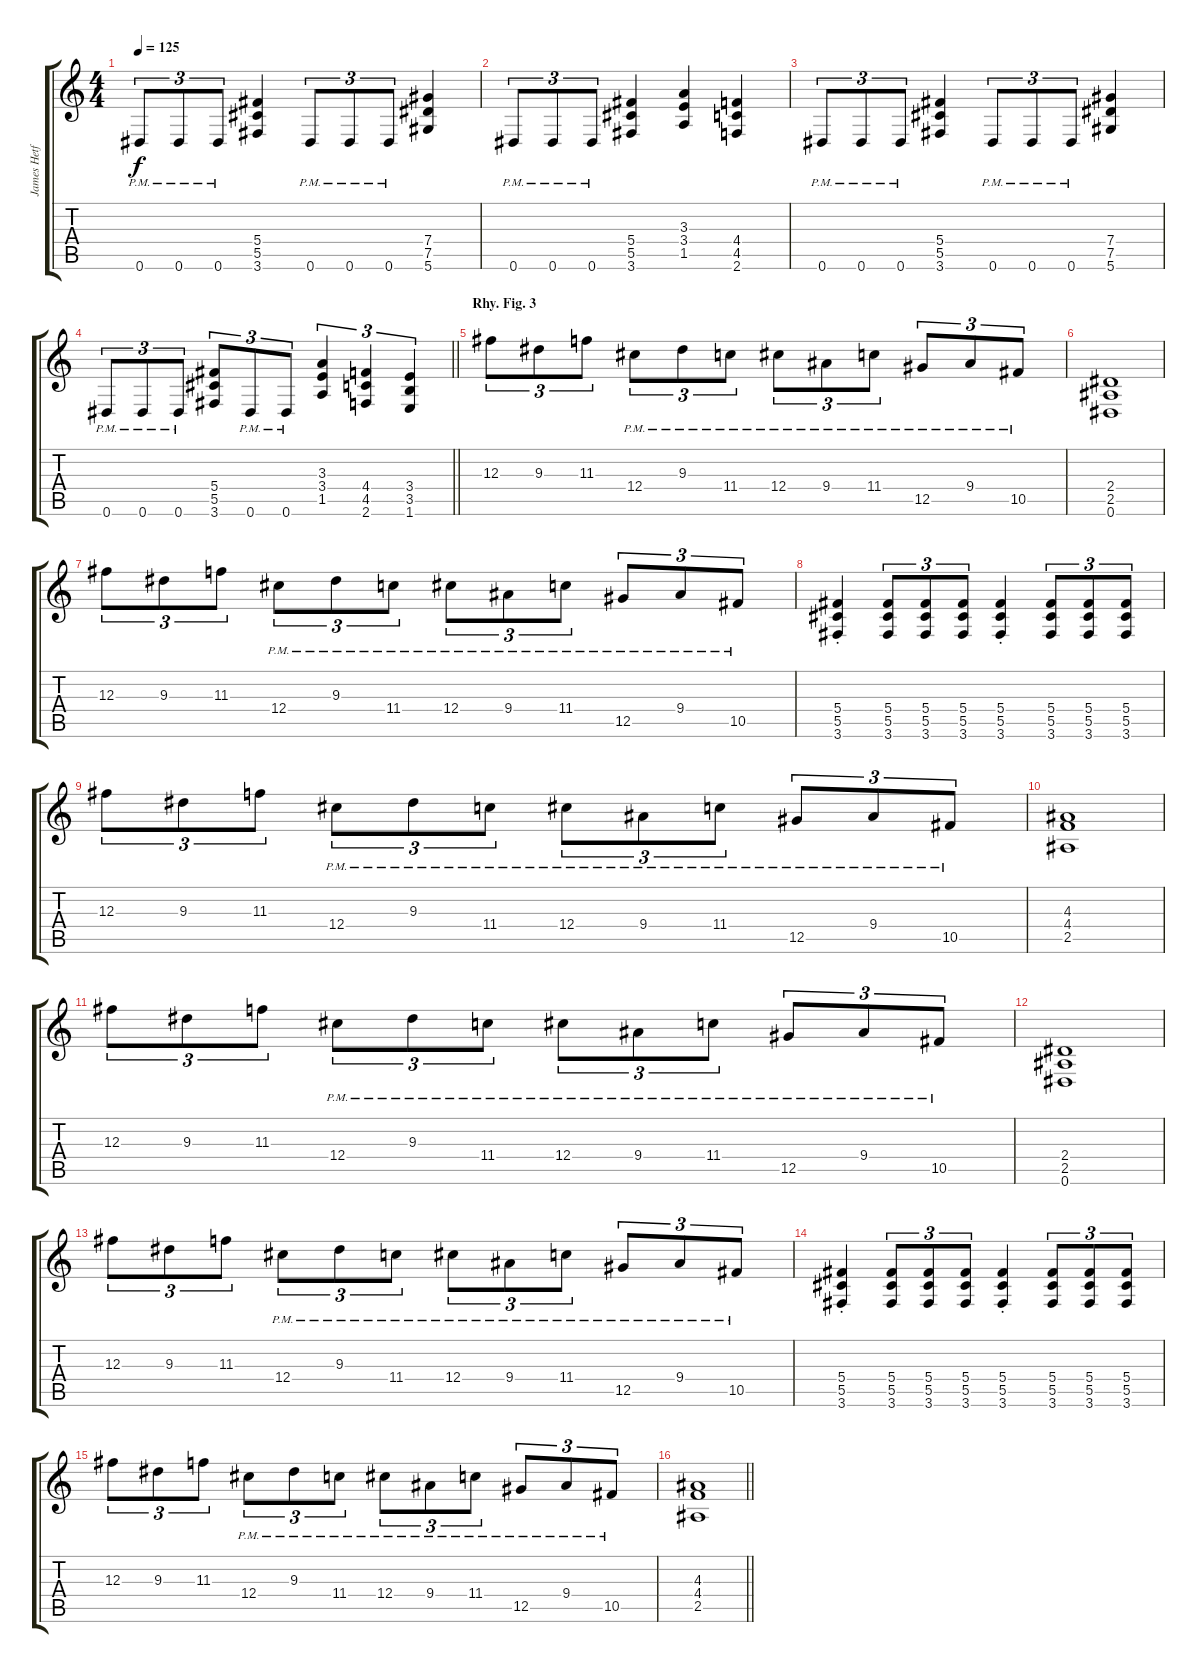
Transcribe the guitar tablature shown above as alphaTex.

\track ("James Hetfield (Guitar)" "James Hetf") {mute instrument distortionguitar}
\staff {score tabs}
\tuning (Eb4 Bb3 Gb3 Db3 Ab2 Eb2) {hide}
\ts (4 4)
\tempo 125
\clef g2
\ks c
0.6{pm}.8{tu (3 2) dy f} 0.6{pm}.8{tu (3 2)} 0.6{pm}.8{tu (3 2)} (5.4 5.5 3.6).4 0.6{pm}.8{tu (3 2)} 0.6{pm}.8{tu (3 2)} 0.6{pm}.8{tu (3 2)} (7.4 7.5 5.6).4 |
0.6{pm}.8{tu (3 2)} 0.6{pm}.8{tu (3 2)} 0.6{pm}.8{tu (3 2)} (5.4 5.5 3.6).4 (3.3 3.4 1.5).4 (4.4 4.5 2.6).4 |
0.6{pm}.8{tu (3 2)} 0.6{pm}.8{tu (3 2)} 0.6{pm}.8{tu (3 2)} (5.4 5.5 3.6).4 0.6{pm}.8{tu (3 2)} 0.6{pm}.8{tu (3 2)} 0.6{pm}.8{tu (3 2)} (7.4 7.5 5.6).4 |
\barLineRight lightlight
0.6{pm}.8{tu (3 2)} 0.6{pm}.8{tu (3 2)} 0.6{pm}.8{tu (3 2)} (5.4 5.5 3.6).8{tu (3 2)} 0.6{pm}.8{tu (3 2)} 0.6{pm}.8{tu (3 2)} (3.3 3.4 1.5).4{tu (3 2)} (4.4 4.5 2.6).4{tu (3 2)} (3.4 3.5 1.6).4{tu (3 2)} |
\section ("" "Rhy. Fig. 3")
12.3.8{tu (3 2)} 9.3.8{tu (3 2)} 11.3.8{tu (3 2)} 12.4{pm}.8{tu (3 2)} 9.3{pm}.8{tu (3 2)} 11.4{pm}.8{tu (3 2)} 12.4{pm}.8{tu (3 2)} 9.4{pm}.8{tu (3 2)} 11.4{pm}.8{tu (3 2)} 12.5{pm}.8{tu (3 2)} 9.4{pm}.8{tu (3 2)} 10.5{pm}.8{tu (3 2)} |
(2.4 2.5 0.6).1 |
12.3.8{tu (3 2)} 9.3.8{tu (3 2)} 11.3.8{tu (3 2)} 12.4{pm}.8{tu (3 2)} 9.3{pm}.8{tu (3 2)} 11.4{pm}.8{tu (3 2)} 12.4{pm}.8{tu (3 2)} 9.4{pm}.8{tu (3 2)} 11.4{pm}.8{tu (3 2)} 12.5{pm}.8{tu (3 2)} 9.4{pm}.8{tu (3 2)} 10.5{pm}.8{tu (3 2)} |
(5.4{st} 5.5{st} 3.6{st}).4 (5.4 5.5 3.6).8{tu (3 2)} (5.4 5.5 3.6).8{tu (3 2)} (5.4 5.5 3.6).8{tu (3 2)} (5.4{st} 5.5{st} 3.6{st}).4 (5.4 5.5 3.6).8{tu (3 2)} (5.4 5.5 3.6).8{tu (3 2)} (5.4 5.5 3.6).8{tu (3 2)} |
12.3.8{tu (3 2)} 9.3.8{tu (3 2)} 11.3.8{tu (3 2)} 12.4{pm}.8{tu (3 2)} 9.3{pm}.8{tu (3 2)} 11.4{pm}.8{tu (3 2)} 12.4{pm}.8{tu (3 2)} 9.4{pm}.8{tu (3 2)} 11.4{pm}.8{tu (3 2)} 12.5{pm}.8{tu (3 2)} 9.4{pm}.8{tu (3 2)} 10.5{pm}.8{tu (3 2)} |
(4.3 4.4 2.5).1 |
12.3.8{tu (3 2)} 9.3.8{tu (3 2)} 11.3.8{tu (3 2)} 12.4{pm}.8{tu (3 2)} 9.3{pm}.8{tu (3 2)} 11.4{pm}.8{tu (3 2)} 12.4{pm}.8{tu (3 2)} 9.4{pm}.8{tu (3 2)} 11.4{pm}.8{tu (3 2)} 12.5{pm}.8{tu (3 2)} 9.4{pm}.8{tu (3 2)} 10.5{pm}.8{tu (3 2)} |
(2.4 2.5 0.6).1 |
12.3.8{tu (3 2)} 9.3.8{tu (3 2)} 11.3.8{tu (3 2)} 12.4{pm}.8{tu (3 2)} 9.3{pm}.8{tu (3 2)} 11.4{pm}.8{tu (3 2)} 12.4{pm}.8{tu (3 2)} 9.4{pm}.8{tu (3 2)} 11.4{pm}.8{tu (3 2)} 12.5{pm}.8{tu (3 2)} 9.4{pm}.8{tu (3 2)} 10.5{pm}.8{tu (3 2)} |
(5.4{st} 5.5{st} 3.6{st}).4 (5.4 5.5 3.6).8{tu (3 2)} (5.4 5.5 3.6).8{tu (3 2)} (5.4 5.5 3.6).8{tu (3 2)} (5.4{st} 5.5{st} 3.6{st}).4 (5.4 5.5 3.6).8{tu (3 2)} (5.4 5.5 3.6).8{tu (3 2)} (5.4 5.5 3.6).8{tu (3 2)} |
12.3.8{tu (3 2)} 9.3.8{tu (3 2)} 11.3.8{tu (3 2)} 12.4{pm}.8{tu (3 2)} 9.3{pm}.8{tu (3 2)} 11.4{pm}.8{tu (3 2)} 12.4{pm}.8{tu (3 2)} 9.4{pm}.8{tu (3 2)} 11.4{pm}.8{tu (3 2)} 12.5{pm}.8{tu (3 2)} 9.4{pm}.8{tu (3 2)} 10.5{pm}.8{tu (3 2)} |
\barLineRight lightlight
(4.3 4.4 2.5).1
